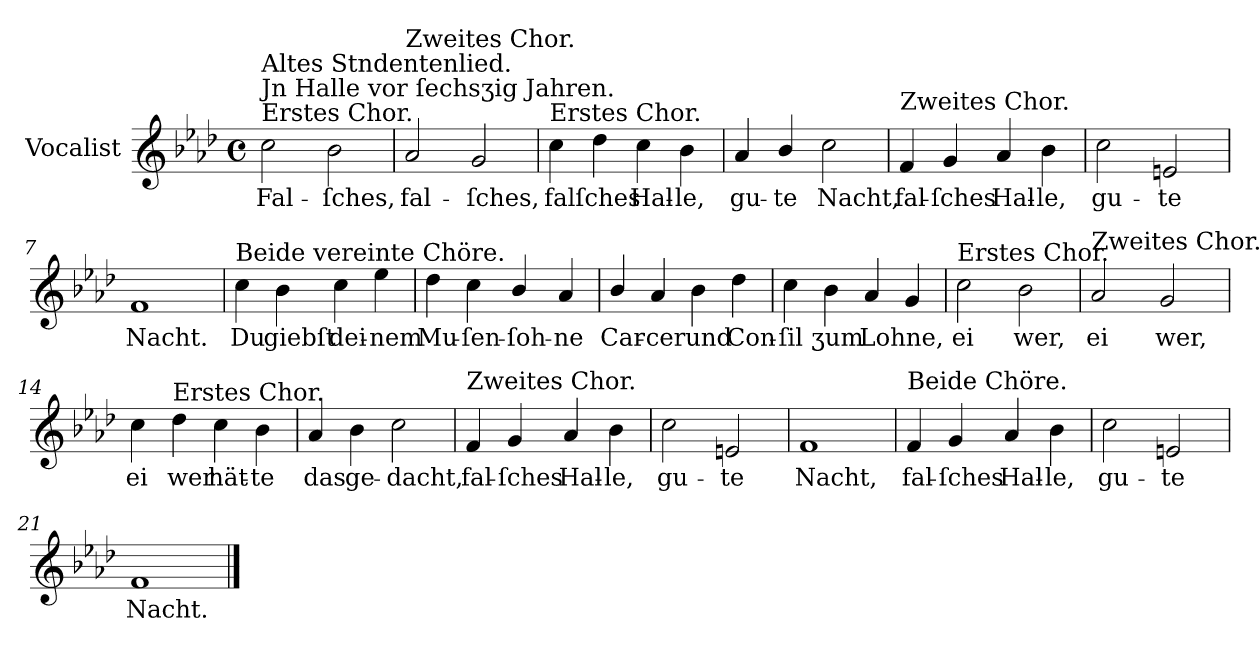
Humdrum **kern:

**kern	**text
*part1	*part1
*staff1	*staff1
*I"Vocalist	*
*k[b-e-a-d-]	*
*f:	*
*M4/4	*
*met(c)	*
=1	=1
!LO:TX:a:t=Erstes Chor.	!
!LO:TX:a:t=Jn Halle vor ſechsʒig Jahren.	!
!LO:TX:a:t=Altes Stndentenlied.	!
2cc	Fal-
2b-	-ſches,
=2	=2
!LO:TX:a:t=Zweites Chor.	!
2a-	fal-
2g	-ſches,
=3	=3
!LO:TX:a:t=Erstes Chor.	!
4cc	falſches
4dd-	.
4cc	Hal-
4b-	-le,
=4	=4
4a-	gu-
4b-/	-te
2cc	Nacht,
=5	=5
!LO:TX:a:t=Zweites Chor.	!
4f	fal-
4g	-ſches
4a-	Hal-
4b-	-le,
=6	=6
2cc	gu-
2en	-te
=7	=7
1f	Nacht.
=8	=8
!LO:TX:a:t=Beide vereinte Chöre.	!
4cc	Du
4b-	giebſt
4cc	dei-
4ee-	-nem
=9	=9
4dd-	Mu-
4cc	-ſen-
4b-/	-ſoh-
4a-	-ne
=10	=10
4b-/	Car-
4a-	-cer
4b-	und
4dd-	Con-
=11	=11
4cc	-ſil
4b-	ʒum
4a-	Lohne,
4g	.
=12	=12
!LO:TX:a:t=Erstes Chor.	!
2cc	ei
2b-	wer,
=13	=13
!LO:TX:a:t=Zweites Chor.	!
2a-	ei
2g	wer,
=14	=14
4cc	ei
!LO:TX:a:t=Erstes Chor.	!
4dd-	wer
4cc	hät-
4b-	-te
=15	=15
4a-	das
4b-	ge-
2cc	-dacht,
=16	=16
!LO:TX:a:t=Zweites Chor.	!
4f	fal-
4g	-ſches
4a-	Hal-
4b-	-le,
=17	=17
2cc	gu-
2en	-te
=18	=18
1f	Nacht,
=19	=19
!LO:TX:a:t=Beide Chöre.	!
4f	fal-
4g	-ſches
4a-	Hal-
4b-	-le,
=20	=20
2cc	gu-
2en	-te
=21	=21
1f	Nacht.
==	==
*-	*-
